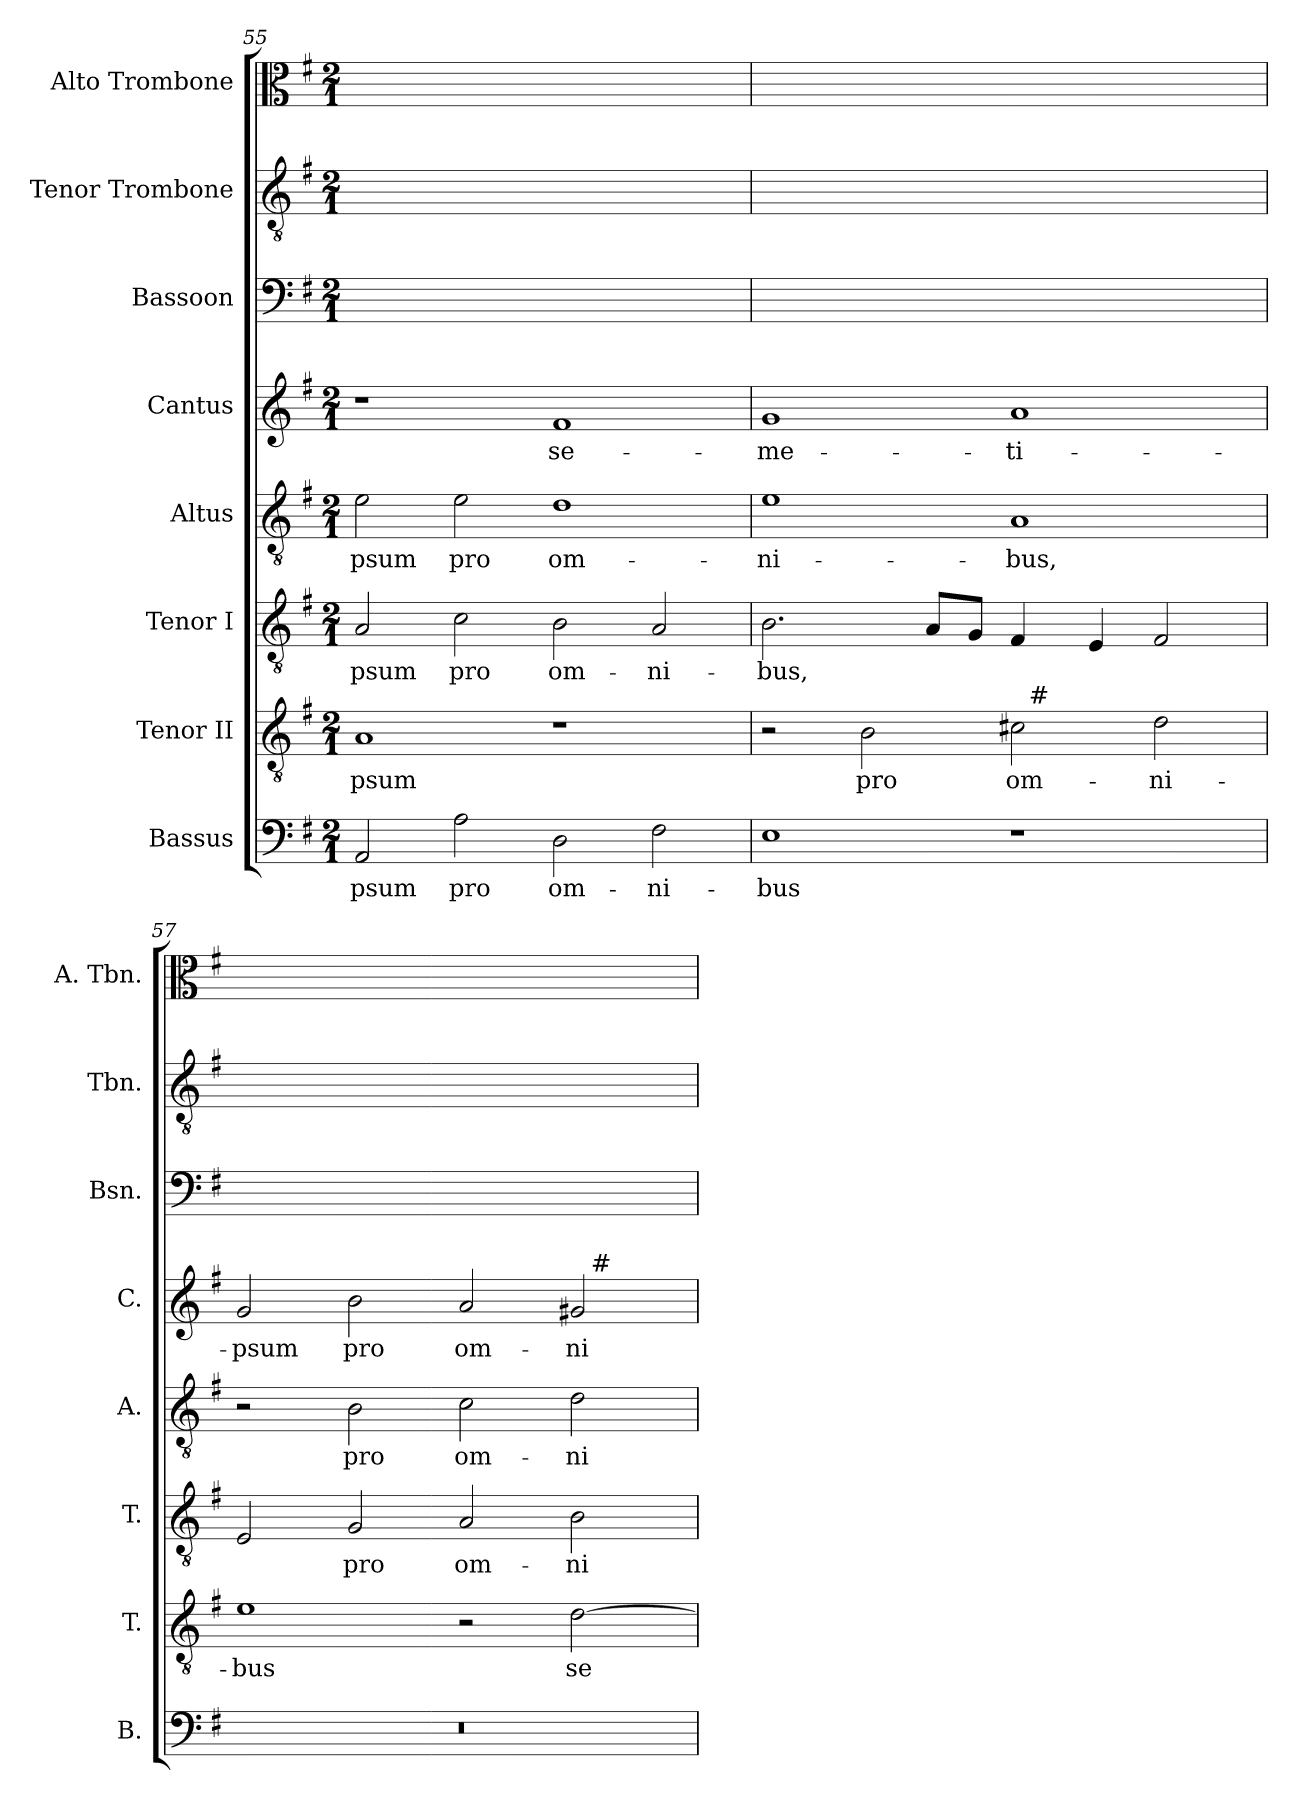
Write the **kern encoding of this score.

**kern	**text	**kern	**text	**kern	**text	**kern	**text	**kern	**text	**kern	**text	**kern	**text	**kern	**text
*part8	*part8	*part7	*part7	*part6	*part6	*part5	*part5	*part4	*part4	*part3	*part3	*part2	*part2	*part1	*part1
*staff8	*staff8	*staff7	*staff7	*staff6	*staff6	*staff5	*staff5	*staff4	*staff4	*staff3	*staff3	*staff2	*staff2	*staff1	*staff1
*I"Bassus	*	*I"Tenor II	*	*I"Tenor I	*	*I"Altus	*	*I"Cantus	*	*I"Bassoon	*	*I"Tenor Trombone	*	*I"Alto Trombone	*
*I'B.	*	*I'T.	*	*I'T.	*	*I'A.	*	*I'C.	*	*I'Bsn.	*	*I'Tbn.	*	*I'A. Tbn.	*
!!LO:PB:g=z
*clefF4	*	*clefGv2	*	*clefGv2	*	*clefGv2	*	*clefG2	*	*clefF4	*	*clefGv2	*	*clefC3	*
*	*	*ITrd7c12	*	*ITrd7c12	*	*ITrd7c12	*	*	*	*	*	*	*	*	*
*k[f#]	*	*k[f#]	*	*k[f#]	*	*k[f#]	*	*k[f#]	*	*k[f#]	*	*k[f#]	*	*k[f#]	*
*G:	*	*G:	*	*G:	*	*G:	*	*G:	*	*G:	*	*G:	*	*G:	*
*M2/1	*	*M2/1	*	*M2/1	*	*M2/1	*	*M2/1	*	*M2/1	*	*M2/1	*	*M2/1	*
=55	=55	=55	=55	=55	=55	=55	=55	=55	=55	=55	=55	=55	=55	=55	=55
!	!LO:LY:b	!	!LO:LY:b	!	!LO:LY:b	!	!LO:LY:b	!	!	!	!	!	!	!	!
2AA/	-psum	1AA	-psum	2AA/	-psum	2E\	-psum	1r	.	2AA/yy	-psum	2AA/yy	-psum	1ryy	.
!	!LO:LY:b	!	!	!	!LO:LY:b	!	!LO:LY:b	!	!	!	!	!	!	!	!
2A\	pro	.	.	2C\	pro	2E\	pro	.	.	2A\yy	pro	2C/yy	pro	.	.
!	!LO:LY:b	!	!	!	!LO:LY:b	!	!LO:LY:b	!	!LO:LY:b	!	!	!	!	!	!
2D\	om-	1r	.	2BB\	om-	1D	om-	1f#	se-	2D\yy	om-	2BB/yy	om-	1f#yy	se-
!	!LO:LY:b	!	!	!	!LO:LY:b	!	!	!	!	!	!	!	!	!	!
2F#\	-ni-	.	.	2AA/	-ni-	.	.	.	.	2F#\yy	-ni-	2AA/yy	-ni-	.	.
=56	=56	=56	=56	=56	=56	=56	=56	=56	=56	=56	=56	=56	=56	=56	=56
!	!LO:LY:b	!	!	!	!LO:LY:b	!	!LO:LY:b	!	!LO:LY:b	!	!	!	!	!	!
*	*	*^	*	*	*	*	*	*	*	*	*	*	*	*	*
1E	-bus	2r	1ryy	.	2.BB\	-bus,	1E	-ni-	1g	-me-	1Eyy	-bus	2.BB/yy	-bus,	1gyy	-me-
!	!	!	!	!LO:LY:b	!	!	!	!	!	!	!	!	!	!	!	!
.	.	2BB\	.	pro	.	.	.	.	.	.	.	.	.	.	.	.
.	.	.	.	.	8AA/L	.	.	.	.	.	.	.	8AA/Lyy	.	.	.
.	.	.	.	.	8GG/J	.	.	.	.	.	.	.	8GG/Jyy	.	.	.
!	!	!	!	!LO:LY:b	!	!	!	!LO:LY:b	!	!LO:LY:b	!	!	!	!	!	!
1r	.	2C#\	32ryy	om-	4FF#/	.	1AA	-bus,	1a	-ti-	1ryy	.	4FF#/yy	.	1ayy	-ti-
!	!	!	!LO:TX:a:t=#	!	!	!	!	!	!	!	!	!	!	!	!	!
.	.	.	2ryy	.	.	.	.	.	.	.	.	.	.	.	.	.
.	.	.	.	.	4EE/	.	.	.	.	.	.	.	4EE/yy	.	.	.
!	!	!	!	!LO:LY:b	!	!	!	!	!	!	!	!	!	!	!	!
.	.	2D\	.	-ni-	2FF#/	.	.	.	.	.	.	.	2FF#/yy	.	.	.
.	.	.	4...ryy	.	.	.	.	.	.	.	.	.	.	.	.	.
=57	=57	=57	=57	=57	=57	=57	=57	=57	=57	=57	=57	=57	=57	=57	=57	=57
!LO:N:vis=1	!	!	!	!LO:LY:b	!	!	!	!	!	!LO:LY:b	!	!	!	!	!	!
*	*	*v	*v	*	*	*	*	*	*^	*	*	*	*	*	*	*
0r	.	1E	-bus	2EE/	.	2r	.	2g/	1ryy	-psum	0ryy	.	2EE/yy	.	2g\yy	-psum
!	!	!	!	!	!LO:LY:b	!	!LO:LY:b	!	!	!LO:LY:b	!	!	!	!	!	!
.	.	.	.	2GG/	pro	2BB\	pro	2b\	.	pro	.	.	2GG/yy	pro	2b\yy	pro
!	!	!	!	!	!LO:LY:b	!	!LO:LY:b	!	!	!LO:LY:b	!	!	!	!	!	!
.	.	2r	.	2AA/	om-	2C\	om-	2a/	2ryy	om-	.	.	2AA/yy	om-	2a\yy	om-
!	!	!	!LO:LY:b	!	!LO:LY:b	!	!LO:LY:b	!	!	!LO:LY:b	!	!	!	!	!	!
.	.	[>2D\	se-	2BB\	-ni-	2D\	-ni-	2g#/	32ryy	-ni-	.	.	2BB/yy	-ni-	2g#\yy	-ni-
!	!	!	!	!	!	!	!	!	!LO:TX:a:t=#	!	!	!	!	!	!	!
.	.	.	.	.	.	.	.	.	4...ryy	.	.	.	.	.	.	.
*	*	*	*	*	*	*	*	*v	*v	*	*	*	*	*	*	*
=	=	=	=	=	=	=	=	=	=	=	=	=	=	=	=
*-	*-	*-	*-	*-	*-	*-	*-	*-	*-	*-	*-	*-	*-	*-	*-
